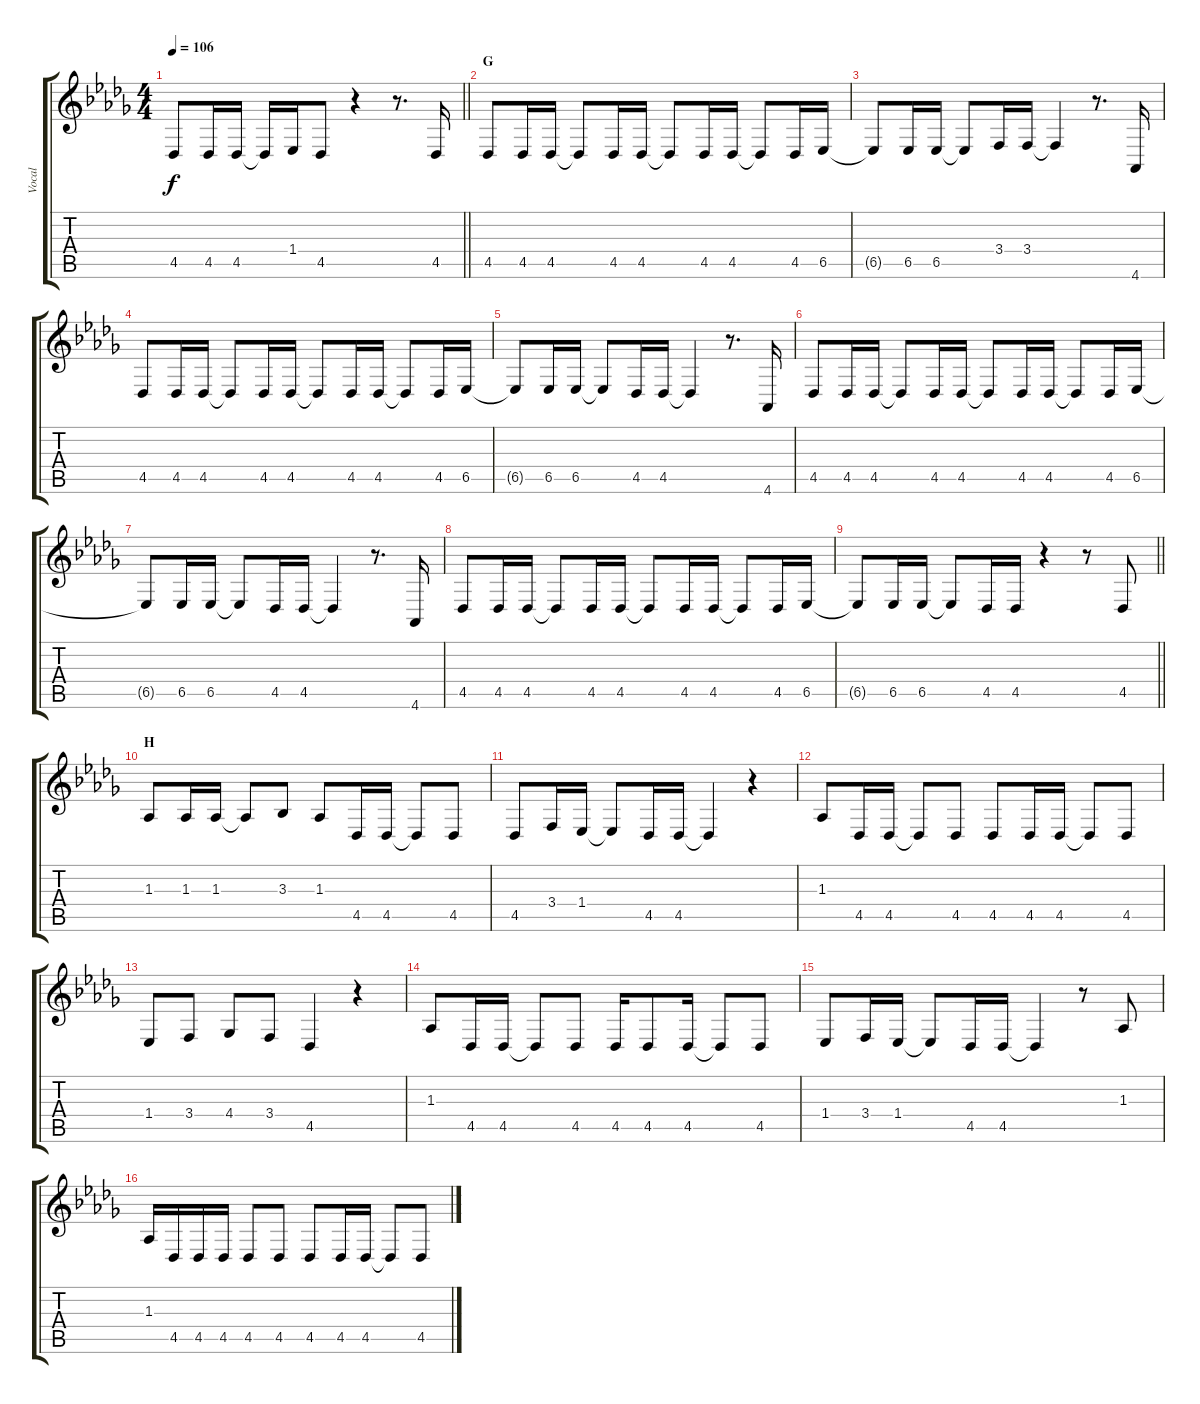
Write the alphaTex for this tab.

\track ("Vocal" "Vocal") {instrument flute}
\staff {score tabs}
\tuning (E4 B3 G3 D3 A2 E2) {hide}
\ts (4 4)
\tempo 106
\clef g2
\barLineRight lightlight
\ks db
4.5.8{dy f} 4.5.16 4.5.16 4.5{t}.16 1.4.16 4.5.8 r.4 r.8{d} 4.5.16 |
\section ("" "G")
4.5.8 4.5.16 4.5.16 4.5{t}.8 4.5.16 4.5.16 4.5{t}.8 4.5.16 4.5.16 4.5{t}.8 4.5.16 6.5.16 |
6.5{t}.8 6.5.16 6.5.16 6.5{t}.8 3.4.16 3.4.16 3.4{t}.4 r.8{d} 4.6.16 |
4.5.8 4.5.16 4.5.16 4.5{t}.8 4.5.16 4.5.16 4.5{t}.8 4.5.16 4.5.16 4.5{t}.8 4.5.16 6.5.16 |
6.5{t}.8 6.5.16 6.5.16 6.5{t}.8 4.5.16 4.5.16 4.5{t}.4 r.8{d} 4.6.16 |
4.5.8 4.5.16 4.5.16 4.5{t}.8 4.5.16 4.5.16 4.5{t}.8 4.5.16 4.5.16 4.5{t}.8 4.5.16 6.5.16 |
6.5{t}.8 6.5.16 6.5.16 6.5{t}.8 4.5.16 4.5.16 4.5{t}.4 r.8{d} 4.6.16 |
4.5.8 4.5.16 4.5.16 4.5{t}.8 4.5.16 4.5.16 4.5{t}.8 4.5.16 4.5.16 4.5{t}.8 4.5.16 6.5.16 |
\barLineRight lightlight
6.5{t}.8 6.5.16 6.5.16 6.5{t}.8 4.5.16 4.5.16 r.4 r.8 4.5.8 |
\section ("" "H")
1.3.8 1.3.16 1.3.16 1.3{t}.8 3.3.8 1.3.8 4.5.16 4.5.16 4.5{t}.8 4.5.8 |
4.5.8 3.4.16 1.4.16 1.4{t}.8 4.5.16 4.5.16 4.5{t}.4 r.4 |
1.3.8 4.5.16 4.5.16 4.5{t}.8 4.5.8 4.5.8 4.5.16 4.5.16 4.5{t}.8 4.5.8 |
1.4.8 3.4.8 4.4.8 3.4.8 4.5.4 r.4 |
1.3.8 4.5.16 4.5.16 4.5{t}.8 4.5.8 4.5.16 4.5.8 4.5.16 4.5{t}.8 4.5.8 |
1.4.8 3.4.16 1.4.16 1.4{t}.8 4.5.16 4.5.16 4.5{t}.4 r.8 1.3.8 |
1.3.16 4.5.16 4.5.16 4.5.16 4.5.8 4.5.8 4.5.8 4.5.16 4.5.16 4.5{t}.8 4.5.8
